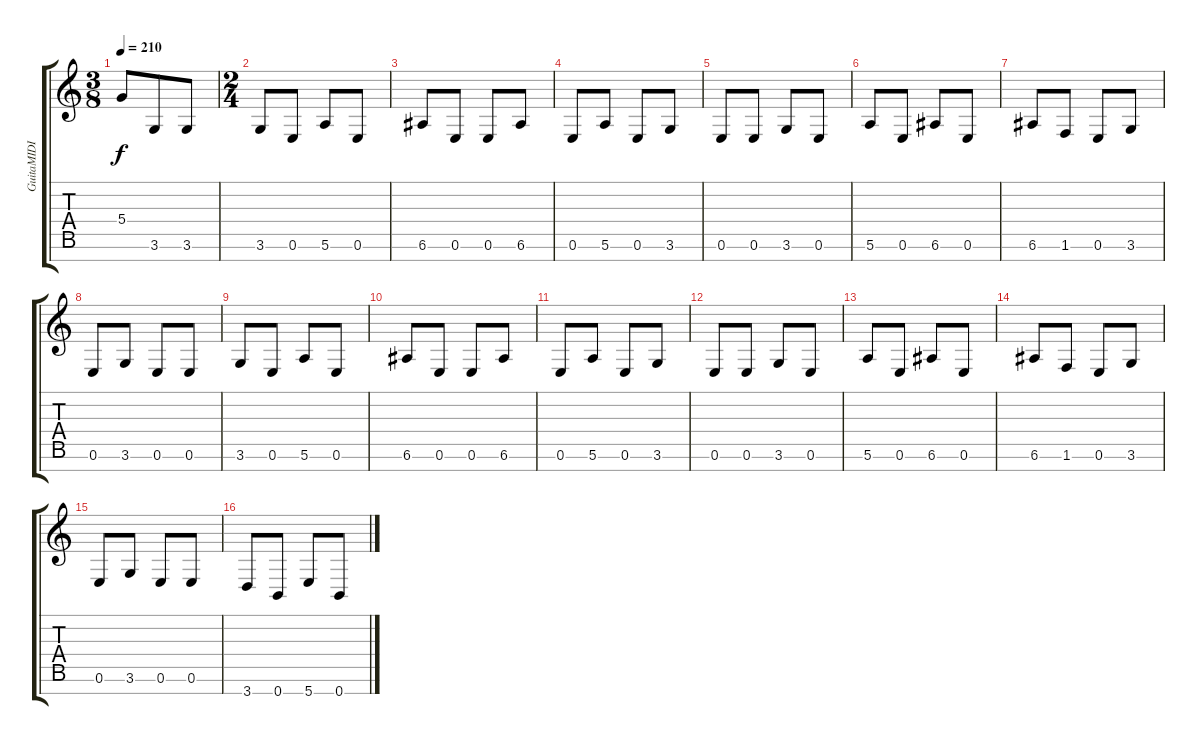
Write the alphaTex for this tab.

\track ("GuitaMIDI" "GuitaMIDI") {instrument distortionguitar}
\staff {score tabs}
\tuning (E4 B3 G3 D3 A2 E2 B1) {hide}
\ts (3 8)
\tempo 210
\clef g2
\ks c
5.4.8{dy f} 3.6.8 3.6.8 |
\ts (2 4)
3.6.8 0.6.8 5.6.8 0.6.8 |
6.6.8 0.6.8 0.6.8 6.6.8 |
0.6.8 5.6.8 0.6.8 3.6.8 |
0.6.8 0.6.8 3.6.8 0.6.8 |
5.6.8 0.6.8 6.6.8 0.6.8 |
6.6.8 1.6.8 0.6.8 3.6.8 |
0.6.8 3.6.8 0.6.8 0.6.8 |
3.6.8 0.6.8 5.6.8 0.6.8 |
6.6.8 0.6.8 0.6.8 6.6.8 |
0.6.8 5.6.8 0.6.8 3.6.8 |
0.6.8 0.6.8 3.6.8 0.6.8 |
5.6.8 0.6.8 6.6.8 0.6.8 |
6.6.8 1.6.8 0.6.8 3.6.8 |
0.6.8 3.6.8 0.6.8 0.6.8 |
3.7.8 0.7.8 5.7.8 0.7.8
